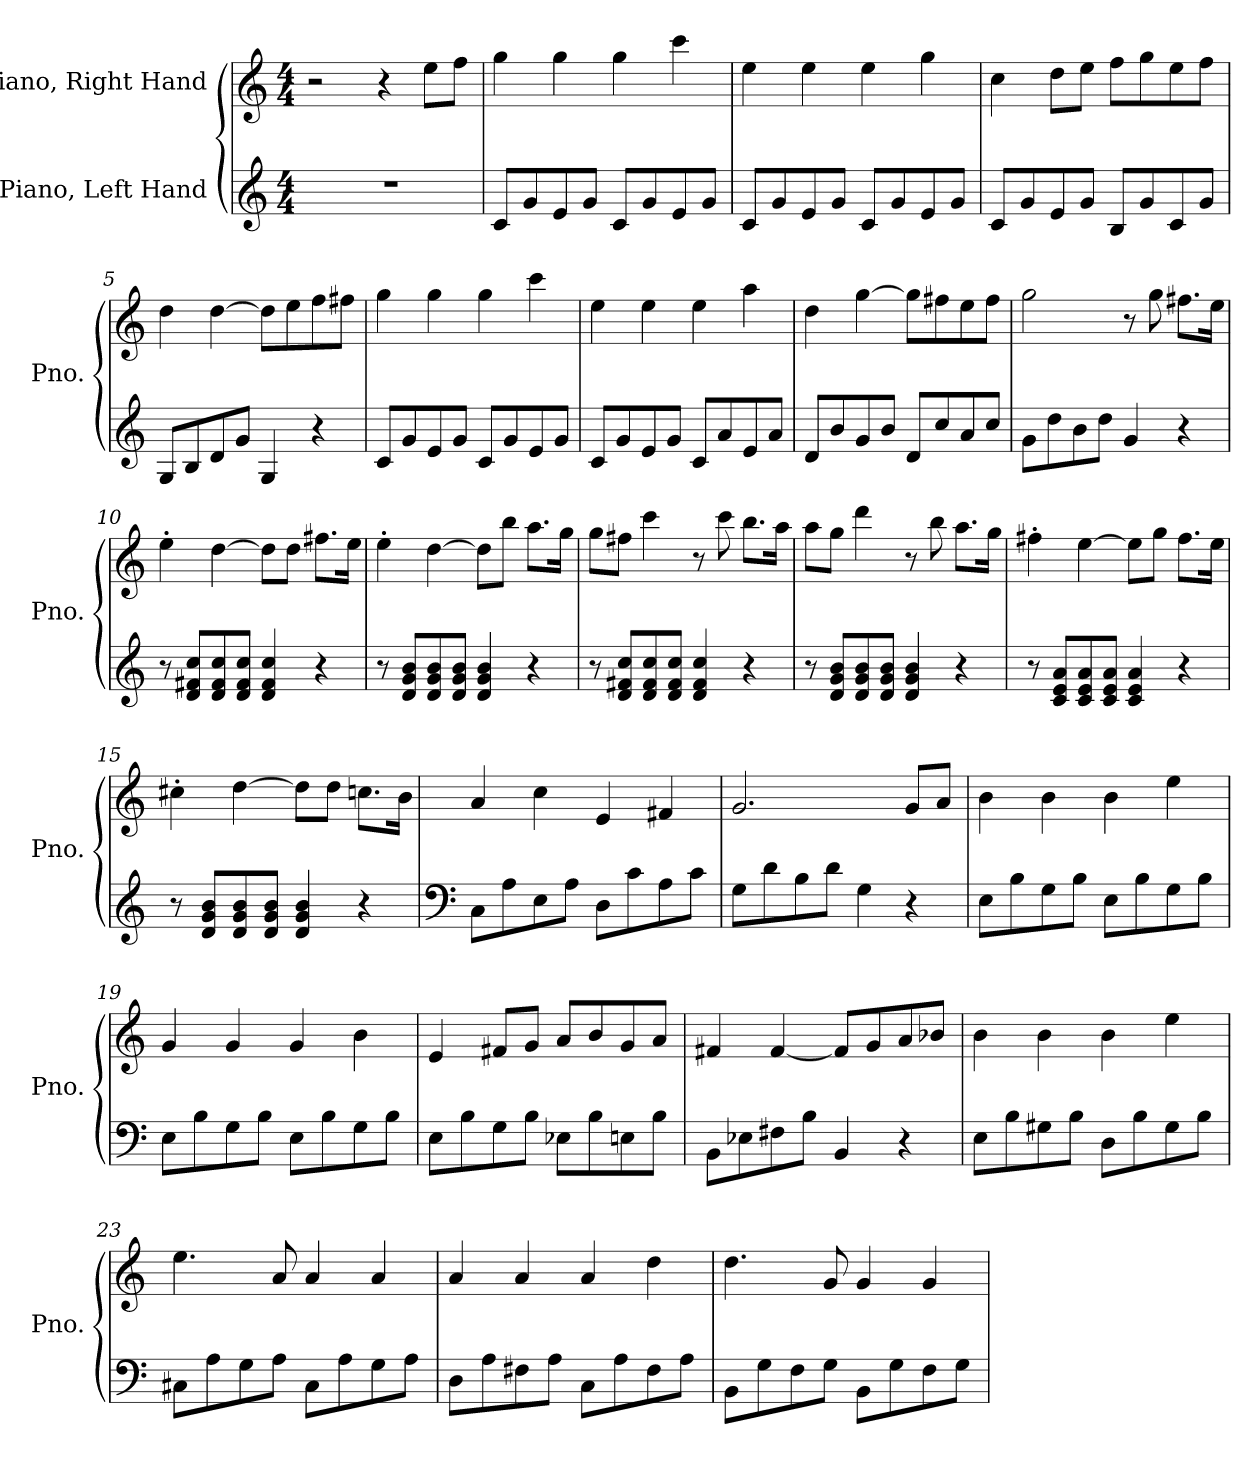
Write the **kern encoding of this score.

**kern	**kern
*part2	*part1
*staff2	*staff1
*I"Piano, Left Hand	*I"Piano, Right Hand
*I'Pno.	*I'Pno.
*clefG2	*clefG2
*k[]	*k[]
*M4/4	*M4/4
*MM100	*MM100
=1	=1
1r	2r
.	4r
.	8ee\L
.	8ff\J
=2	=2
8c/L	4gg\
8g/	.
8e/	4gg\
8g/J	.
8c/L	4gg\
8g/	.
8e/	4ccc\
8g/J	.
=3	=3
8c/L	4ee\
8g/	.
8e/	4ee\
8g/J	.
8c/L	4ee\
8g/	.
8e/	4gg\
8g/J	.
=4	=4
8c/L	4cc\
8g/	.
8e/	8dd\L
8g/J	8ee\J
8B/L	8ff\L
8g/	8gg\
8c/	8ee\
8g/J	8ff\J
!!LO:LB:g=z
=5	=5
8G/L	4dd\
8B/	.
8d/	[4dd\
8g/J	.
4G/	8dd\L]
.	8ee\
4r	8ff\
.	8ff#X\J
=6	=6
8c/L	4gg\
8g/	.
8e/	4gg\
8g/J	.
8c/L	4gg\
8g/	.
8e/	4ccc\
8g/J	.
=7	=7
8c/L	4ee\
8g/	.
8e/	4ee\
8g/J	.
8c/L	4ee\
8a/	.
8e/	4aa\
8a/J	.
=8	=8
8d/L	4dd\
8b/	.
8g/	[4gg\
8b/J	.
8d/L	8gg\L]
8cc/	8ff#X\
8a/	8ee\
8cc/J	8ff#\J
!!LO:LB:g=z
=9	=9
8g\L	2gg\
8dd\	.
8b\	.
8dd\J	.
4g/	8r
.	8gg\
4r	8.ff#X\L
.	16ee\Jk
=10	=10
8r	4ee'\
8d/ 8f#X/ 8cc/L	.
8d/ 8f#/ 8cc/	[4dd\
8d/ 8f#/ 8cc/J	.
4d/ 4f#/ 4cc/	8dd\L]
.	8dd\J
4r	8.ff#X\L
.	16ee\Jk
=11	=11
8r	4ee'\
8d/ 8g/ 8b/L	.
8d/ 8g/ 8b/	[4dd\
8d/ 8g/ 8b/J	.
4d/ 4g/ 4b/	8dd\L]
.	8bb\J
4r	8.aa\L
.	16gg\Jk
=12	=12
8r	8gg\L
8d/ 8f#X/ 8cc/L	8ff#X\J
8d/ 8f#/ 8cc/	4ccc\
8d/ 8f#/ 8cc/J	.
4d/ 4f#/ 4cc/	8r
.	8ccc\
4r	8.bb\L
.	16aa\Jk
!!LO:LB:g=z
=13	=13
8r	8aa\L
8d/ 8g/ 8b/L	8gg\J
8d/ 8g/ 8b/	4ddd\
8d/ 8g/ 8b/J	.
4d/ 4g/ 4b/	8r
.	8bb\
4r	8.aa\L
.	16gg\Jk
=14	=14
8r	4ff#X'\
8c/ 8e/ 8a/L	.
8c/ 8e/ 8a/	[4ee\
8c/ 8e/ 8a/J	.
4c/ 4e/ 4a/	8ee\L]
.	8gg\J
4r	8.ff#\L
.	16ee\Jk
=15	=15
8r	4cc#X'\
8d/ 8g/ 8b/L	.
8d/ 8g/ 8b/	[4dd\
8d/ 8g/ 8b/J	.
4d/ 4g/ 4b/	8dd\L]
.	8dd\J
4r	8.ccn\L
.	16b\Jk
=16	=16
*clefF4	*
8C\L	4a/
8A\	.
8E\	4cc\
8A\J	.
8D\L	4e/
8c\	.
8A\	4f#X/
8c\J	.
!!LO:LB:g=z
=17	=17
8G\L	2.g/
8d\	.
8B\	.
8d\J	.
4G\	.
4r	8g/L
.	8a/J
=18	=18
8E\L	4b\
8B\	.
8G\	4b\
8B\J	.
8E\L	4b\
8B\	.
8G\	4ee\
8B\J	.
=19	=19
8E\L	4g/
8B\	.
8G\	4g/
8B\J	.
8E\L	4g/
8B\	.
8G\	4b\
8B\J	.
=20	=20
8E\L	4e/
8B\	.
8G\	8f#X/L
8B\J	8g/J
8E-X\L	8a/L
8B\	8b/
8En\	8g/
8B\J	8a/J
!!LO:LB:g=z
=21	=21
8BB\L	4f#X/
8E-X\	.
8F#X\	[4f#/
8B\J	.
4BB/	8f#/L]
.	8g/
4r	8a/
.	8b-X/J
=22	=22
8E\L	4b\
8B\	.
8G#X\	4b\
8B\J	.
8D\L	4b\
8B\	.
8G#\	4ee\
8B\J	.
=23	=23
8C#X\L	4.ee\
8A\	.
8G\	.
8A\J	8a/
8C#\L	4a/
8A\	.
8G\	4a/
8A\J	.
=24	=24
8D\L	4a/
8A\	.
8F#X\	4a/
8A\J	.
8C\L	4a/
8A\	.
8F#\	4dd\
8A\J	.
!!LO:PB:g=z
=25	=25
8BB\L	4.dd\
8G\	.
8F\	.
8G\J	8g/
8BB\L	4g/
8G\	.
8F\	4g/
8G\J	.
=	=
*-	*-
